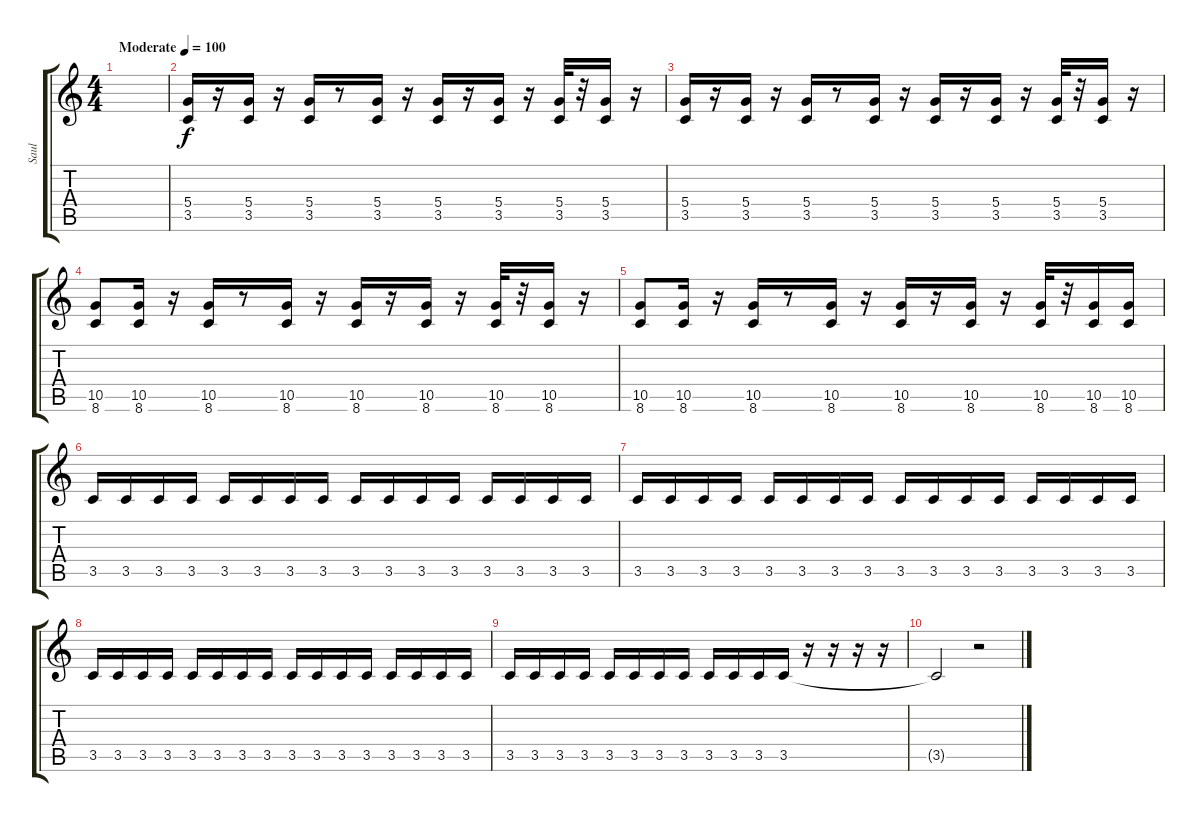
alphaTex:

\track ("Saul" "Saul") {instrument distortionguitar}
\staff {score tabs}
\tuning (E4 B3 G3 D3 A2 E2) {hide}
\ts (4 4)
\tempo (100 "Moderate")
\clef g2
\ks c
|
(5.4 3.5).16 r.16 (5.4 3.5).16 r.16 (5.4 3.5).16 r.8 (5.4 3.5).16 r.16 (5.4 3.5).16 r.16 (5.4 3.5).16 r.16 (5.4 3.5).32 r.32 (5.4 3.5).16 r.16 |
(5.4 3.5).16 r.16 (5.4 3.5).16 r.16 (5.4 3.5).16 r.8 (5.4 3.5).16 r.16 (5.4 3.5).16 r.16 (5.4 3.5).16 r.16 (5.4 3.5).32 r.32 (5.4 3.5).16 r.16 |
(10.5 8.6).8 (10.5 8.6).16 r.16 (10.5 8.6).16 r.8 (10.5 8.6).16 r.16 (10.5 8.6).16 r.16 (10.5 8.6).16 r.16 (10.5 8.6).32 r.32 (10.5 8.6).16 r.16 |
(10.5 8.6).8 (10.5 8.6).16 r.16 (10.5 8.6).16 r.8 (10.5 8.6).16 r.16 (10.5 8.6).16 r.16 (10.5 8.6).16 r.16 (10.5 8.6).32 r.32 (10.5 8.6).16 (10.5 8.6).16{dy f} |
3.5.16 3.5.16 3.5.16 3.5.16 3.5.16 3.5.16 3.5.16 3.5.16 3.5.16 3.5.16 3.5.16 3.5.16 3.5.16 3.5.16 3.5.16 3.5.16 |
3.5.16 3.5.16 3.5.16 3.5.16 3.5.16 3.5.16 3.5.16 3.5.16 3.5.16 3.5.16 3.5.16 3.5.16 3.5.16 3.5.16 3.5.16 3.5.16 |
3.5.16 3.5.16 3.5.16 3.5.16 3.5.16 3.5.16 3.5.16 3.5.16 3.5.16 3.5.16 3.5.16 3.5.16 3.5.16 3.5.16 3.5.16 3.5.16 |
3.5.16 3.5.16 3.5.16 3.5.16 3.5.16 3.5.16 3.5.16 3.5.16 3.5.16 3.5.16 3.5.16 3.5.16 r.16 r.16 r.16 r.16 |
3.5{t}.2 r.2
